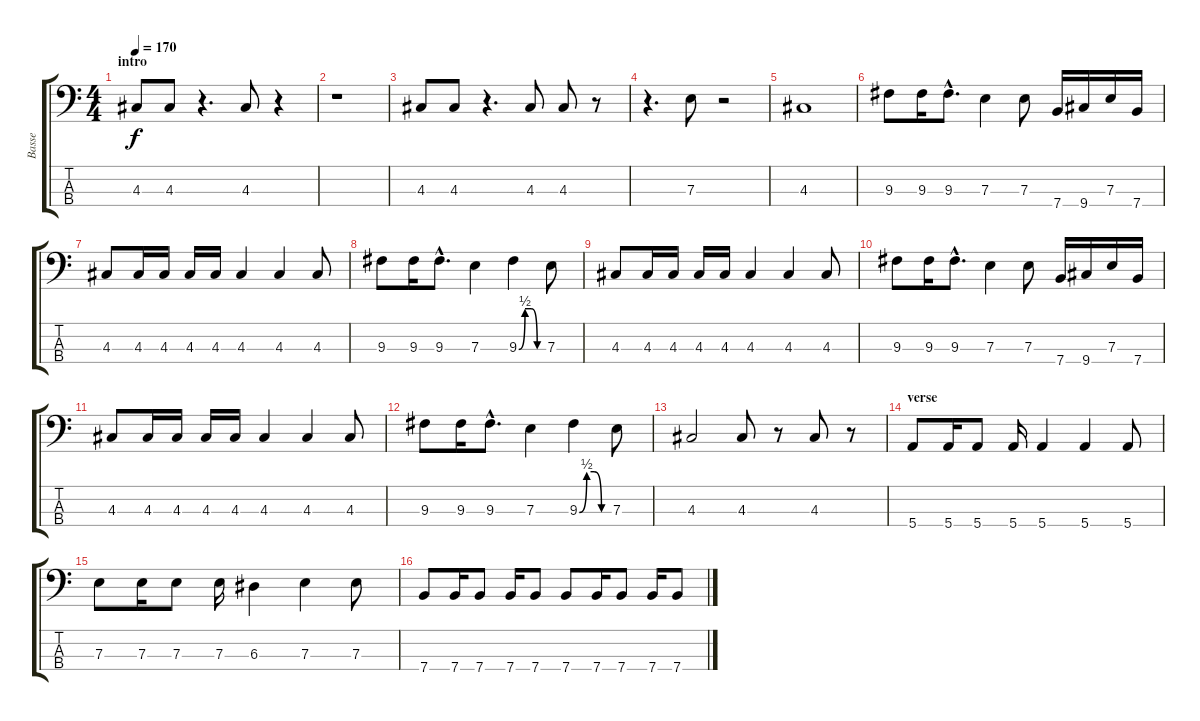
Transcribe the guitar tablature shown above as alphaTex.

\track ("Basse" "Basse") {instrument electricbassfinger}
\staff {score tabs}
\tuning (G2 D2 A1 E1) {hide}
\ts (4 4)
\section ("" "intro")
\tempo 170
\clef f4
\ks c
4.3.8{dy f instrument electricbassfinger} 4.3.8 r.4{d} 4.3.8 r.4 |
r.1 |
4.3.8 4.3.8 r.4{d} 4.3.8 4.3.8 r.8 |
r.4{d} 7.3.8 r.2 |
4.3.1 |
9.3.8 9.3.16 9.3{hac}.8{d} 7.3.4 7.3.8 7.4.16 9.4.16 7.3.16 7.4.16 |
4.3.8 4.3.16 4.3.16 4.3.16 4.3.16 4.3.4 4.3.4 4.3.8 |
9.3.8 9.3.16 9.3{hac}.8{d} 7.3.4 9.3{be (custom 0 0 15 2 30 2 45 0 60 0)}.4 7.3.8 |
4.3.8 4.3.16 4.3.16 4.3.16 4.3.16 4.3.4 4.3.4 4.3.8 |
9.3.8 9.3.16 9.3{hac}.8{d} 7.3.4 7.3.8 7.4.16 9.4.16 7.3.16 7.4.16 |
4.3.8 4.3.16 4.3.16 4.3.16 4.3.16 4.3.4 4.3.4 4.3.8 |
9.3.8 9.3.16 9.3{hac}.8{d} 7.3.4 9.3{be (custom 0 0 15 2 30 2 45 0 60 0)}.4 7.3.8 |
4.3.2 4.3.8 r.8 4.3.8 r.8 |
\section ("" "verse")
5.4.8 5.4.16 5.4.8 5.4.16 5.4.4 5.4.4 5.4.8 |
7.3.8 7.3.16 7.3.8 7.3.16 6.3.4 7.3.4 7.3.8 |
7.4.8 7.4.16 7.4.8 7.4.16 7.4.8 7.4.8 7.4.16 7.4.8 7.4.16 7.4.8
